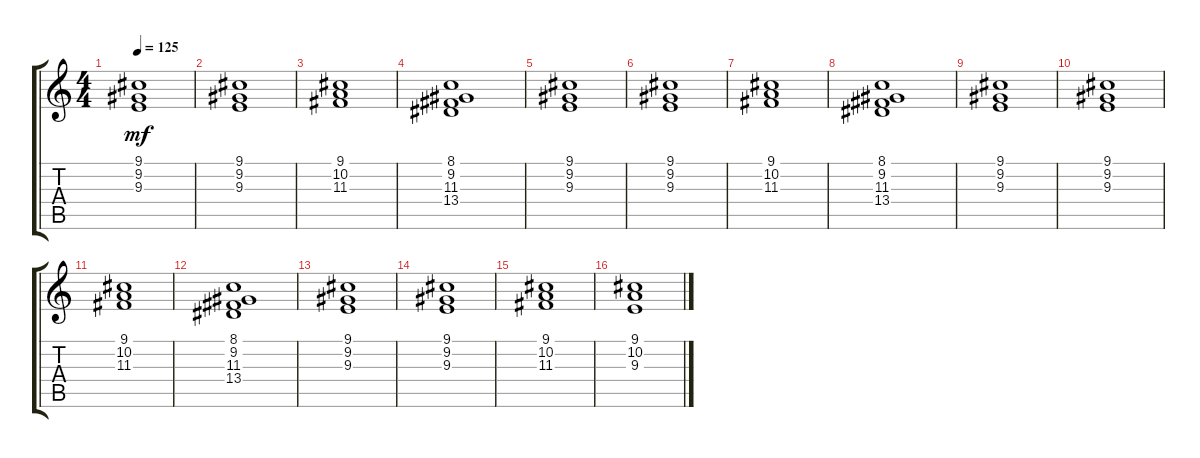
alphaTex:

\track "" {instrument pad3polysynth}
\staff {score tabs}
\tuning (E4 B3 G3 D3 A2 E2) {hide}
\ts (4 4)
\tempo 125
\clef g2
\ks c
(9.1 9.2 9.3).1{dy mf} |
(9.1 9.2 9.3).1 |
(9.1 10.2 11.3).1 |
(8.1 9.2 11.3 13.4).1 |
(9.1 9.2 9.3).1 |
(9.1 9.2 9.3).1 |
(9.1 10.2 11.3).1 |
(8.1 9.2 11.3 13.4).1 |
(9.1 9.2 9.3).1 |
(9.1 9.2 9.3).1 |
(9.1 10.2 11.3).1 |
(8.1 9.2 11.3 13.4).1 |
(9.1 9.2 9.3).1 |
(9.1 9.2 9.3).1 |
(9.1 10.2 11.3).1 |
(9.1 10.2 9.3).1
